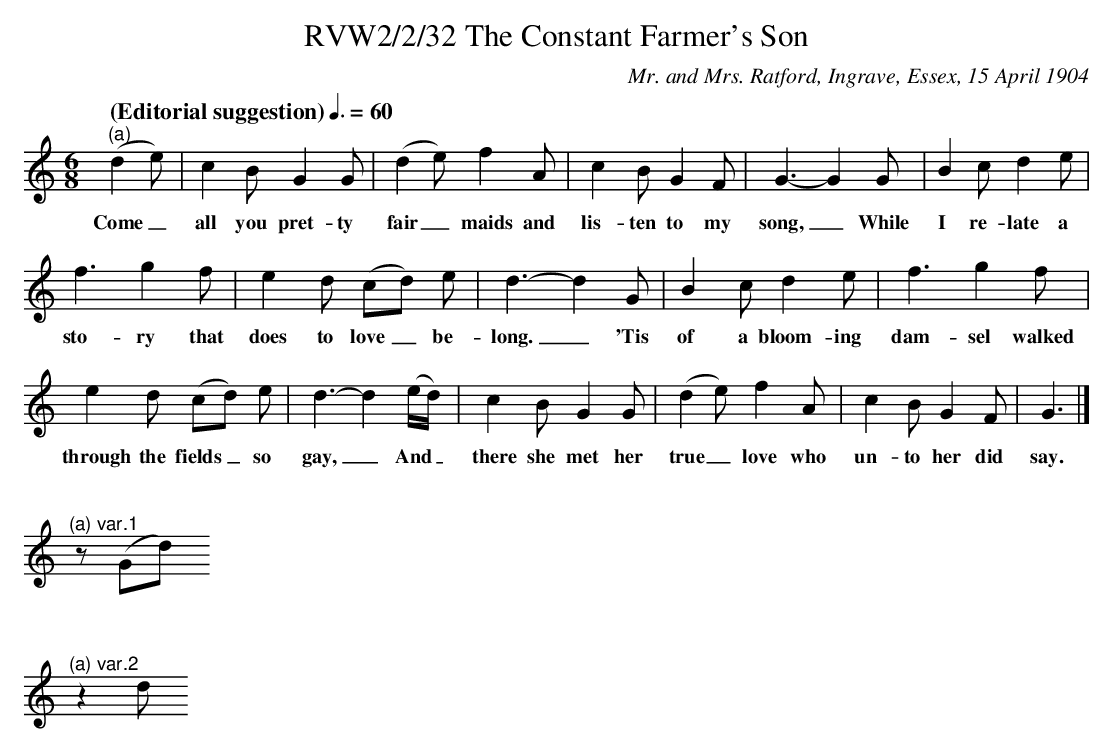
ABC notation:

X:1
T:RVW2/2/32 The Constant Farmer's Son
C: Mr. and Mrs. Ratford, Ingrave, Essex, 15 April 1904
L:1/8
Q: "(Editorial suggestion)" 3/8=60
M:6/8
K:C
"^(a)"(d2e)| c2 B G2 G | (d2 e) f2 A | c2 B G2 F | G3-G2 G | B2 c d2 e|
w: Come_ all you pret-ty fair_ maids and lis-ten to my song,_ While I re-late a
f3 g2 f | e2 d (cd) e | d3-d2 G | B2 c d2 e | f3 g2 f |
w: sto-ry that does to love_ be-long._ 'Tis of a bloom-ing dam-sel walked
e2 d (cd) e | d3-d2 (e/2d/2) | c2 B G2 G | (d2 e) f2 A | c2 B G2 F | G3|]
w: through the fields_ so gay,_ And_ there she met her true_ love who un-to her did say.
%%vskip
"^(a) var.1" z (Gd)
%%vskip
"^(a) var.2" z2 d
